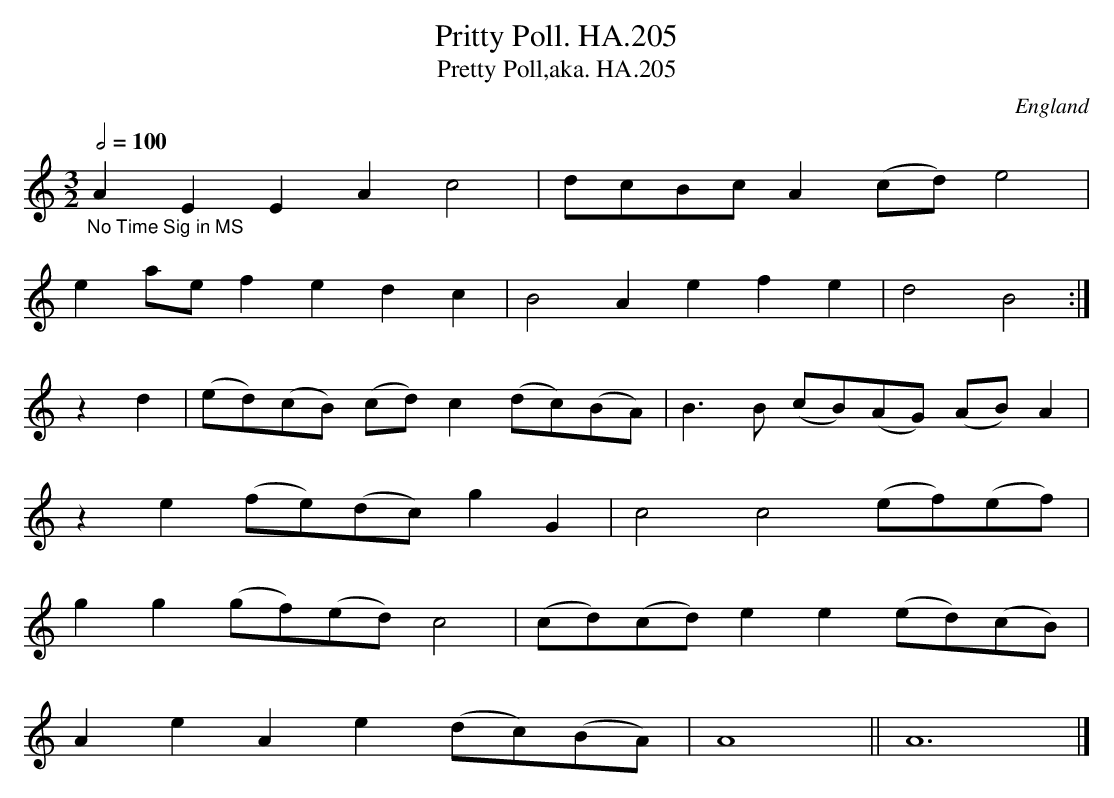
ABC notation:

X:1
T:Pritty Poll. HA.205
T:Pretty Poll,aka. HA.205
M:3/2
L:1/8
Q:1/2=100
O:England
K:A minor
"_No Time Sig in MS"A2E2E2A2c4|dcBc A2(cd)e4|!
e2ae f2e2d2c2|B4A2e2f2e2|d4B4:|!
z2d2|(ed)(cB) (cd)c2(dc)(BA)|B3B (cB)(AG) (AB)A2|!
z2e2(fe)(dc) g2G2|c4c4 (ef)(ef)|!
g2g2 (gf)(ed) c4|(cd)(cd)e2e2 (ed)(cB)|!
A2e2A2e2(dc)(BA)|A8||A12|]
